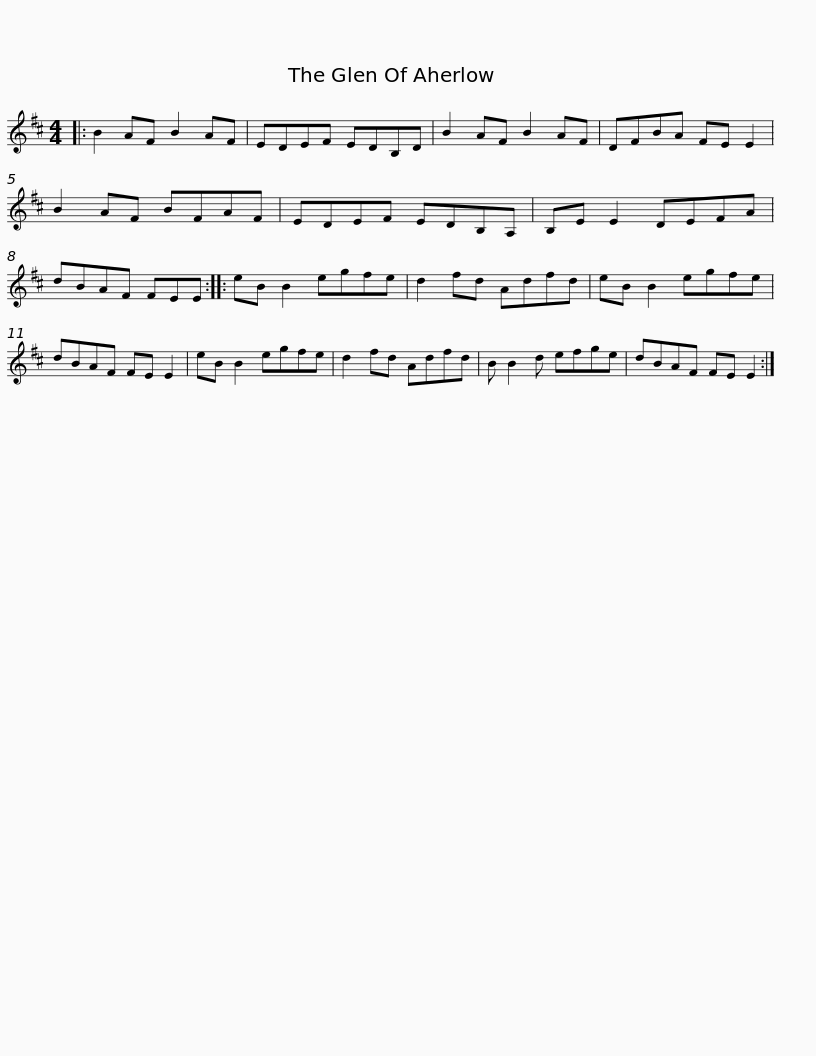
X:1
L:1/8
M:4/4
I:linebreak $
K:D
V:1 treble
V:1
|: B2 AF B2 AF | EDEF EDB,D | B2 AF B2 AF | DFBA FE E2 | B2 AF BFAF | %5
 EDEF EDB,A, |$ B,E E2 DEFA | dBAF FEE :: eB B2 egfe | d2 fd Adfd | %10
 eB B2 egfe | dBAF FE E2 |$ eB B2 egfe | d2 fd Adfd | B B2 d efge | %15
 dBAF FE E2 :| %16
